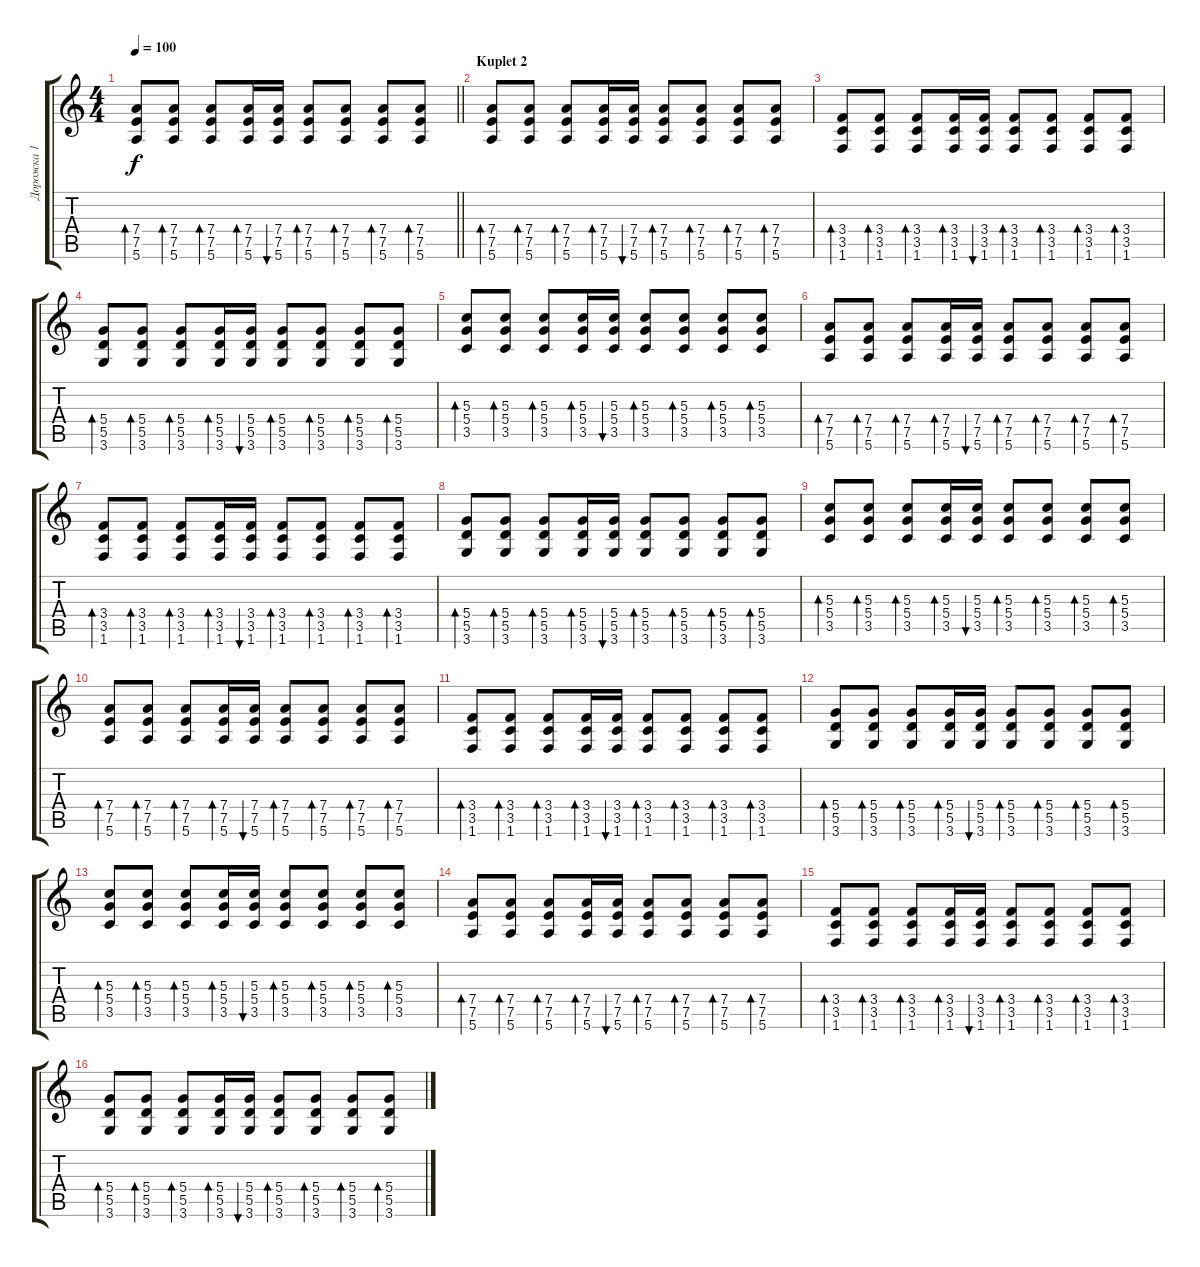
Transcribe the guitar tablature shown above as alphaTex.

\track ("Дорожка 1" "Дорожка 1") {instrument acousticguitarsteel}
\staff {score tabs}
\tuning (E4 B3 G3 D3 A2 E2) {hide}
\ts (4 4)
\tempo 100
\clef g2
\barLineRight lightlight
\ks c
(7.4 7.5 5.6).8{bd 60 dy f} (7.4 7.5 5.6).8{bd 60} (7.4 7.5 5.6).8{bd 60} (7.4 7.5 5.6).16{bd 60} (7.4 7.5 5.6).16{bu 60} (7.4 7.5 5.6).8{bd 60} (7.4 7.5 5.6).8{bd 60} (7.4 7.5 5.6).8{bd 60} (7.4 7.5 5.6).8{bd 60} |
\section ("" "Kuplet 2")
(7.4 7.5 5.6).8{bd 60} (7.4 7.5 5.6).8{bd 60} (7.4 7.5 5.6).8{bd 60} (7.4 7.5 5.6).16{bd 60} (7.4 7.5 5.6).16{bu 60} (7.4 7.5 5.6).8{bd 60} (7.4 7.5 5.6).8{bd 60} (7.4 7.5 5.6).8{bd 60} (7.4 7.5 5.6).8{bd 60} |
(3.4 3.5 1.6).8{bd 60} (3.4 3.5 1.6).8{bd 60} (3.4 3.5 1.6).8{bd 60} (3.4 3.5 1.6).16{bd 60} (3.4 3.5 1.6).16{bu 60} (3.4 3.5 1.6).8{bd 60} (3.4 3.5 1.6).8{bd 60} (3.4 3.5 1.6).8{bd 60} (3.4 3.5 1.6).8{bd 60} |
(5.4 5.5 3.6).8{bd 60} (5.4 5.5 3.6).8{bd 60} (5.4 5.5 3.6).8{bd 60} (5.4 5.5 3.6).16{bd 60} (5.4 5.5 3.6).16{bu 60} (5.4 5.5 3.6).8{bd 60} (5.4 5.5 3.6).8{bd 60} (5.4 5.5 3.6).8{bd 60} (5.4 5.5 3.6).8{bd 60} |
(5.3 5.4 3.5).8{bd 60} (5.3 5.4 3.5).8{bd 60} (5.3 5.4 3.5).8{bd 60} (5.3 5.4 3.5).16{bd 60} (5.3 5.4 3.5).16{bu 60} (5.3 5.4 3.5).8{bd 60} (5.3 5.4 3.5).8{bd 60} (5.3 5.4 3.5).8{bd 60} (5.3 5.4 3.5).8{bd 60} |
(7.4 7.5 5.6).8{bd 60} (7.4 7.5 5.6).8{bd 60} (7.4 7.5 5.6).8{bd 60} (7.4 7.5 5.6).16{bd 60} (7.4 7.5 5.6).16{bu 60} (7.4 7.5 5.6).8{bd 60} (7.4 7.5 5.6).8{bd 60} (7.4 7.5 5.6).8{bd 60} (7.4 7.5 5.6).8{bd 60} |
(3.4 3.5 1.6).8{bd 60} (3.4 3.5 1.6).8{bd 60} (3.4 3.5 1.6).8{bd 60} (3.4 3.5 1.6).16{bd 60} (3.4 3.5 1.6).16{bu 60} (3.4 3.5 1.6).8{bd 60} (3.4 3.5 1.6).8{bd 60} (3.4 3.5 1.6).8{bd 60} (3.4 3.5 1.6).8{bd 60} |
(5.4 5.5 3.6).8{bd 60} (5.4 5.5 3.6).8{bd 60} (5.4 5.5 3.6).8{bd 60} (5.4 5.5 3.6).16{bd 60} (5.4 5.5 3.6).16{bu 60} (5.4 5.5 3.6).8{bd 60} (5.4 5.5 3.6).8{bd 60} (5.4 5.5 3.6).8{bd 60} (5.4 5.5 3.6).8{bd 60} |
(5.3 5.4 3.5).8{bd 60} (5.3 5.4 3.5).8{bd 60} (5.3 5.4 3.5).8{bd 60} (5.3 5.4 3.5).16{bd 60} (5.3 5.4 3.5).16{bu 60} (5.3 5.4 3.5).8{bd 60} (5.3 5.4 3.5).8{bd 60} (5.3 5.4 3.5).8{bd 60} (5.3 5.4 3.5).8{bd 60} |
(7.4 7.5 5.6).8{bd 60} (7.4 7.5 5.6).8{bd 60} (7.4 7.5 5.6).8{bd 60} (7.4 7.5 5.6).16{bd 60} (7.4 7.5 5.6).16{bu 60} (7.4 7.5 5.6).8{bd 60} (7.4 7.5 5.6).8{bd 60} (7.4 7.5 5.6).8{bd 60} (7.4 7.5 5.6).8{bd 60} |
(3.4 3.5 1.6).8{bd 60} (3.4 3.5 1.6).8{bd 60} (3.4 3.5 1.6).8{bd 60} (3.4 3.5 1.6).16{bd 60} (3.4 3.5 1.6).16{bu 60} (3.4 3.5 1.6).8{bd 60} (3.4 3.5 1.6).8{bd 60} (3.4 3.5 1.6).8{bd 60} (3.4 3.5 1.6).8{bd 60} |
(5.4 5.5 3.6).8{bd 60} (5.4 5.5 3.6).8{bd 60} (5.4 5.5 3.6).8{bd 60} (5.4 5.5 3.6).16{bd 60} (5.4 5.5 3.6).16{bu 60} (5.4 5.5 3.6).8{bd 60} (5.4 5.5 3.6).8{bd 60} (5.4 5.5 3.6).8{bd 60} (5.4 5.5 3.6).8{bd 60} |
(5.3 5.4 3.5).8{bd 60} (5.3 5.4 3.5).8{bd 60} (5.3 5.4 3.5).8{bd 60} (5.3 5.4 3.5).16{bd 60} (5.3 5.4 3.5).16{bu 60} (5.3 5.4 3.5).8{bd 60} (5.3 5.4 3.5).8{bd 60} (5.3 5.4 3.5).8{bd 60} (5.3 5.4 3.5).8{bd 60} |
(7.4 7.5 5.6).8{bd 60} (7.4 7.5 5.6).8{bd 60} (7.4 7.5 5.6).8{bd 60} (7.4 7.5 5.6).16{bd 60} (7.4 7.5 5.6).16{bu 60} (7.4 7.5 5.6).8{bd 60} (7.4 7.5 5.6).8{bd 60} (7.4 7.5 5.6).8{bd 60} (7.4 7.5 5.6).8{bd 60} |
(3.4 3.5 1.6).8{bd 60} (3.4 3.5 1.6).8{bd 60} (3.4 3.5 1.6).8{bd 60} (3.4 3.5 1.6).16{bd 60} (3.4 3.5 1.6).16{bu 60} (3.4 3.5 1.6).8{bd 60} (3.4 3.5 1.6).8{bd 60} (3.4 3.5 1.6).8{bd 60} (3.4 3.5 1.6).8{bd 60} |
(5.4 5.5 3.6).8{bd 60} (5.4 5.5 3.6).8{bd 60} (5.4 5.5 3.6).8{bd 60} (5.4 5.5 3.6).16{bd 60} (5.4 5.5 3.6).16{bu 60} (5.4 5.5 3.6).8{bd 60} (5.4 5.5 3.6).8{bd 60} (5.4 5.5 3.6).8{bd 60} (5.4 5.5 3.6).8{bd 60}
